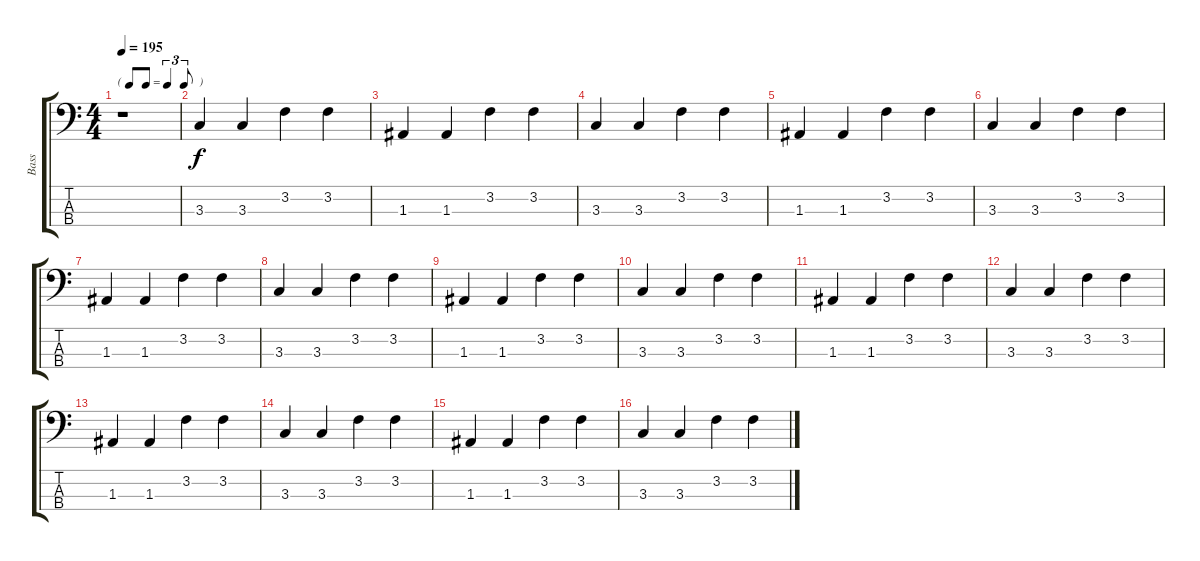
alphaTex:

\track ("Bass" "Bass") {instrument electricbassfinger}
\staff {score tabs}
\tuning (G2 D2 A1 E1) {hide}
\ts (4 4)
\tf triplet8th
\tempo 195
\clef f4
\ks c
r.1{dy f instrument electricbassfinger} |
3.3.4 3.3.4 3.2.4 3.2.4 |
1.3.4 1.3.4 3.2.4 3.2.4 |
3.3.4 3.3.4 3.2.4 3.2.4 |
1.3.4 1.3.4 3.2.4 3.2.4 |
3.3.4 3.3.4 3.2.4 3.2.4 |
1.3.4 1.3.4 3.2.4 3.2.4 |
3.3.4 3.3.4 3.2.4 3.2.4 |
1.3.4 1.3.4 3.2.4 3.2.4 |
3.3.4 3.3.4 3.2.4 3.2.4 |
1.3.4 1.3.4 3.2.4 3.2.4 |
3.3.4 3.3.4 3.2.4 3.2.4 |
1.3.4 1.3.4 3.2.4 3.2.4 |
3.3.4 3.3.4 3.2.4 3.2.4 |
1.3.4 1.3.4 3.2.4 3.2.4 |
3.3.4 3.3.4 3.2.4 3.2.4
